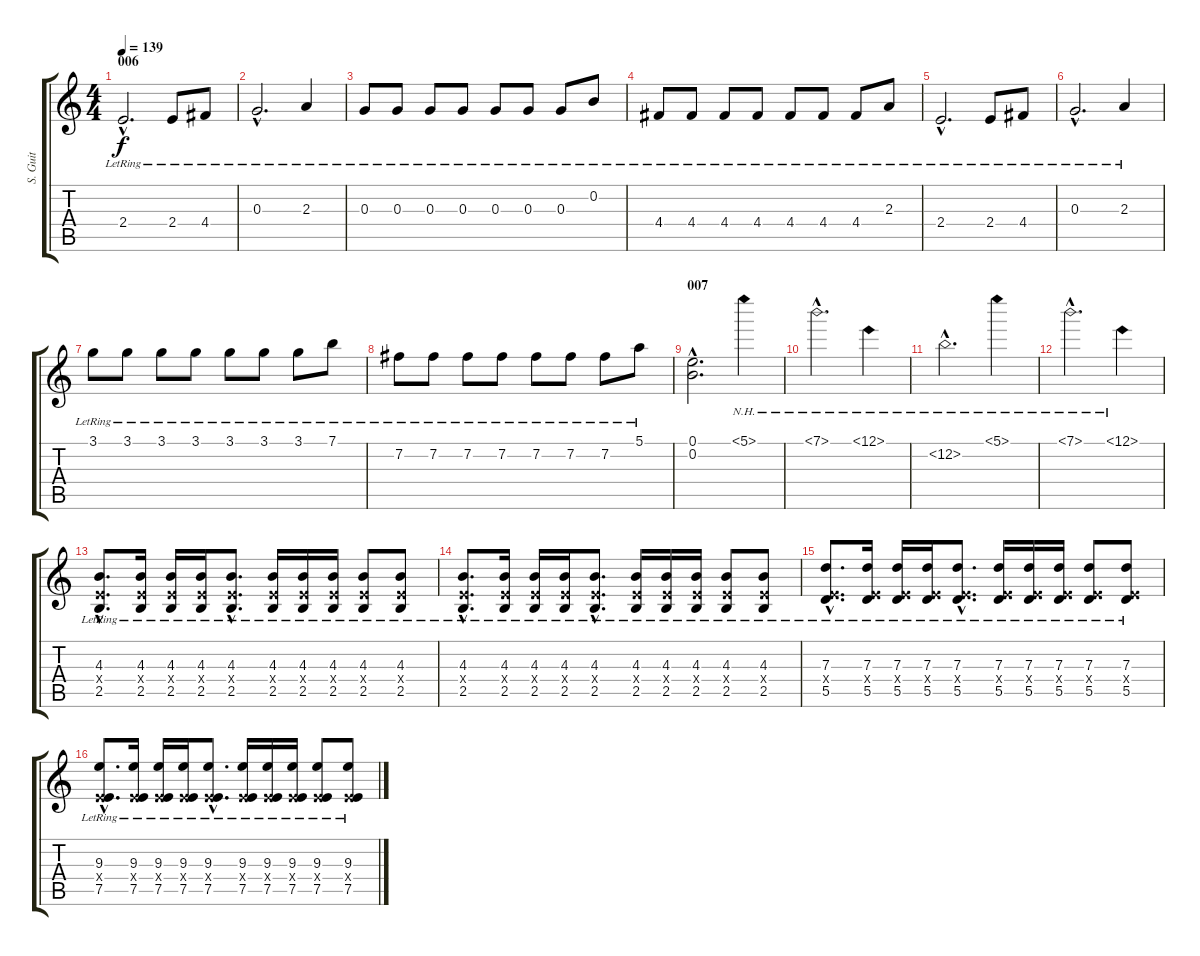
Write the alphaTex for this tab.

\track ("S. Guit" "S. Guit") {instrument acousticguitarsteel}
\staff {score tabs}
\tuning (E4 B3 G3 D3 A2 E2) {hide}
\ts (4 4)
\section ("" "006")
\tempo 139
\clef g2
\ks c
2.4{hac lr}.2{d dy f} 2.4{lr}.8 4.4{lr}.8 |
0.3{hac lr}.2{d} 2.3{lr}.4 |
0.3{lr}.8 0.3{lr}.8 0.3{lr}.8 0.3{lr}.8 0.3{lr}.8 0.3{lr}.8 0.3{lr}.8 0.2{lr}.8 |
4.4{lr}.8 4.4{lr}.8 4.4{lr}.8 4.4{lr}.8 4.4{lr}.8 4.4{lr}.8 4.4{lr}.8 2.3{lr}.8 |
2.4{hac lr}.2{d} 2.4{lr}.8 4.4{lr}.8 |
0.3{hac lr}.2{d} 2.3{lr}.4 |
3.1{lr}.8 3.1{lr}.8 3.1{lr}.8 3.1{lr}.8 3.1{lr}.8 3.1{lr}.8 3.1{lr}.8 7.1{lr}.8 |
7.2{lr}.8 7.2{lr}.8 7.2{lr}.8 7.2{lr}.8 7.2{lr}.8 7.2{lr}.8 7.2{lr}.8 5.1{lr}.8 |
\section ("" "007")
(0.1{hac} 0.2{hac}).2{d} 5.1{nh}.4 |
7.1{nh hac}.2{d} 12.1{nh}.4 |
12.2{nh hac}.2{d} 5.1{nh}.4 |
7.1{nh hac}.2{d} 12.1{nh}.4 |
(4.3{hac lr} 2.4{hac x} 2.5{hac lr}).8{d volume 10} (4.3{lr} 2.4{x} 2.5{lr}).16 (4.3{lr} 2.4{x} 2.5{lr}).16 (4.3{lr} 2.4{x} 2.5{lr}).16 (4.3{hac lr} 2.4{hac x} 2.5{hac lr}).8{d} (4.3{lr} 2.4{x} 2.5{lr}).16 (4.3{lr} 2.4{x} 2.5{lr}).16 (4.3{lr} 2.4{x} 2.5{lr}).16 (4.3{lr} 2.4{x} 2.5{lr}).8 (4.3{lr} 2.4{x} 2.5{lr}).8 |
(4.3{hac lr} 2.4{hac x} 2.5{hac lr}).8{d} (4.3{lr} 2.4{x} 2.5{lr}).16 (4.3{lr} 2.4{x} 2.5{lr}).16 (4.3{lr} 2.4{x} 2.5{lr}).16 (4.3{hac lr} 2.4{hac x} 2.5{hac lr}).8{d} (4.3{lr} 2.4{x} 2.5{lr}).16 (4.3{lr} 2.4{x} 2.5{lr}).16 (4.3{lr} 2.4{x} 2.5{lr}).16 (4.3{lr} 2.4{x} 2.5{lr}).8 (4.3{lr} 2.4{x} 2.5{lr}).8 |
(7.3{hac lr} 2.4{hac x} 5.5{hac lr}).8{d} (7.3{lr} 2.4{x} 5.5{lr}).16 (7.3{lr} 2.4{x} 5.5{lr}).16 (7.3{lr} 2.4{x} 5.5{lr}).16 (7.3{hac lr} 2.4{hac x} 5.5{hac lr}).8{d} (7.3{lr} 2.4{x} 5.5{lr}).16 (7.3{lr} 2.4{x} 5.5{lr}).16 (7.3{lr} 2.4{x} 5.5{lr}).16 (7.3{lr} 2.4{x} 5.5{lr}).8 (7.3{lr} 2.4{x} 5.5{lr}).8 |
(9.3{hac lr} 2.4{hac x} 7.5{hac lr}).8{d} (9.3{lr} 2.4{x} 7.5{lr}).16 (9.3{lr} 2.4{x} 7.5{lr}).16 (9.3{lr} 2.4{x} 7.5{lr}).16 (9.3{hac lr} 2.4{hac x} 7.5{hac lr}).8{d} (9.3{lr} 2.4{x} 7.5{lr}).16 (9.3{lr} 2.4{x} 7.5{lr}).16 (9.3{lr} 2.4{x} 7.5{lr}).16 (9.3{lr} 2.4{x} 7.5{lr}).8 (9.3{lr} 2.4{x} 7.5{lr}).8
